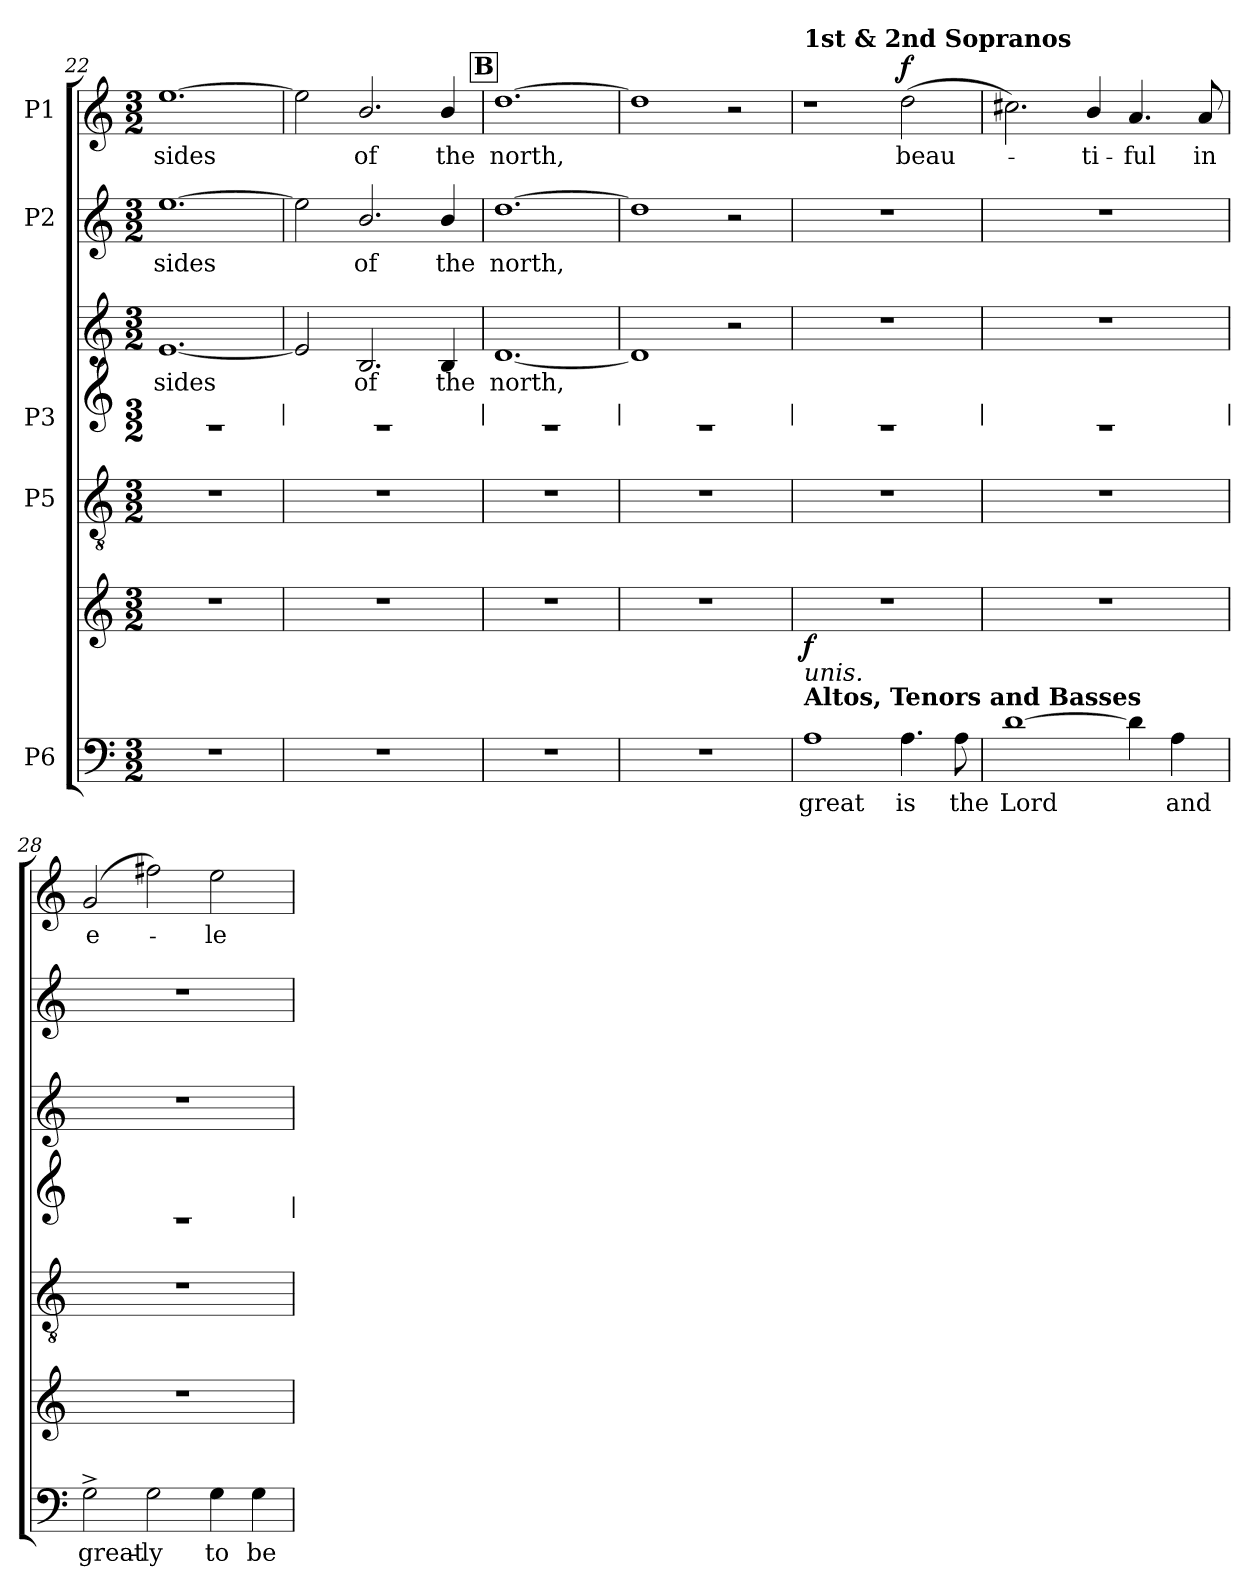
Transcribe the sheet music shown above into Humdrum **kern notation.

**kern	**text	**kern	**dynam	**kern	**kern	**kern	**text	**kern	**text	**kern	**text	**dynam
*part5	*part5	*part5	*part5	*part4	*part3	*part3	*part3	*part2	*part2	*part1	*part1	*part1
*staff7	*staff7	*staff6	*staff6/7	*staff5	*staff4	*staff3	*staff3	*staff2	*staff2	*staff1	*staff1	*staff1
*I"P6	*	*	*	*I"P5	*I"P3	*	*	*I"P2	*	*I"P1	*	*
*	*	*	*	*	*stria0	*	*	*	*	*	*	*
*clefF4	*	*clefG2	*	*clefGv2	*clefG2	*clefG2	*	*clefG2	*	*clefG2	*	*
*	*	*	*	*ITrd7c12	*	*	*	*	*	*	*	*
*k[]	*	*k[]	*	*k[]	*k[]	*k[]	*	*k[]	*	*k[]	*	*
*C:	*	*C:	*	*C:	*C:	*C:	*	*C:	*	*C:	*	*
*M3/2	*	*M3/2	*	*M3/2	*M3/2	*M3/2	*	*M3/2	*	*M3/2	*	*
=22	=22	=22	=22	=22	=22	=22	=22	=22	=22	=22	=22	=22
!LO:N:vis=1	!	!LO:N:vis=1	!	!LO:N:vis=1	!LO:N:vis=1	!	!	!	!	!	!	!
!	!	!	!	!	!	!	!LO:LY:b:color=#000000	!	!	!	!	!
!	!	!	!	!	!	!	!	!	!LO:LY:b:color=#000000	!	!	!
!	!	!	!	!	!	!	!	!	!	!	!LO:LY:b:color=#000000	!
1.r	.	1.r	.	1.r	1.r	[1.ei	sides	[1.eei	sides	[1.eei	sides	.
=23	=23	=23	=23	=23	=23	=23	=23	=23	=23	=23	=23	=23
!LO:N:vis=1	!	!LO:N:vis=1	!	!LO:N:vis=1	!LO:N:vis=1	!	!	!	!	!	!	!
1.r	.	1.r	.	1.r	1.r	2ei/]	.	2eei\]	.	2eei\]	.	.
!	!	!	!	!	!	!	!LO:LY:b:color=#000000	!	!	!	!	!
!	!	!	!	!	!	!	!	!	!LO:LY:b:color=#000000	!	!	!
!	!	!	!	!	!	!	!	!	!	!	!LO:LY:b:color=#000000	!
.	.	.	.	.	.	2.Bi/	of	2.bi/	of	2.bi/	of	.
!	!	!	!	!	!	!	!LO:LY:b:color=#000000	!	!	!	!	!
!	!	!	!	!	!	!	!	!	!LO:LY:b:color=#000000	!	!	!
!	!	!	!	!	!	!	!	!	!	!	!LO:LY:b:color=#000000	!
.	.	.	.	.	.	4Bi/	the	4bi/	the	4bi/	the	.
!!LO:REH:place=s1:B:color=#000000:enc=box:fs=17.1407:t=B
=24	=24	=24	=24	=24	=24	=24	=24	=24	=24	=24	=24	=24
!LO:N:vis=1	!	!LO:N:vis=1	!	!LO:N:vis=1	!LO:N:vis=1	!	!	!	!	!	!	!
!	!	!	!	!	!	!	!LO:LY:b:color=#000000	!	!	!	!	!
!	!	!	!	!	!	!	!	!	!LO:LY:b:color=#000000	!	!	!
!	!	!	!	!	!	!	!	!	!	!	!LO:LY:b:color=#000000	!
1.r	.	1.r	.	1.r	1.r	[1.di	north,	[1.ddi	north,	[1.ddi	north,	.
=25	=25	=25	=25	=25	=25	=25	=25	=25	=25	=25	=25	=25
!LO:N:vis=1	!	!LO:N:vis=1	!	!LO:N:vis=1	!LO:N:vis=1	!	!	!	!	!	!	!
1.r	.	1.r	.	1.r	1.r	1di]	.	1ddi]	.	1ddi]	.	.
.	.	.	.	.	.	2r	.	2r	.	2r	.	.
!!LO:PB:g=z
=26	=26	=26	=26	=26	=26	=26	=26	=26	=26	=26	=26	=26
!	!	!	!	!	!	!	!	!	!	!LO:TX:a:B:t=1st & 2nd Sopranos	!	!
!LO:TX:a:B:t=Altos, Tenors and Basses	!	!	!	!	!	!	!	!	!	!	!	!
!LO:TX:a:i:t=unis.	!	!	!	!	!	!	!	!	!	!	!	!
!	!LO:LY:b:color=#000000	!LO:N:vis=1	!	!LO:N:vis=1	!LO:N:vis=1	!LO:N:vis=1	!	!LO:N:vis=1	!	!	!	!
1Ai	great	1.r	f	1.r	1.r	1.r	.	1.r	.	1r	.	.
!	!LO:LY:b:color=#000000	!	!	!	!	!	!	!	!	!	!	!
!	!	!	!	!	!	!	!	!	!	!	!LO:LY:b:color=#000000	!
4.Ai\	is	.	.	.	.	.	.	.	.	(2ddi\	beau-	f
!	!LO:LY:b:color=#000000	!	!	!	!	!	!	!	!	!	!	!
8Ai\	the	.	.	.	.	.	.	.	.	.	.	.
=27	=27	=27	=27	=27	=27	=27	=27	=27	=27	=27	=27	=27
!	!LO:LY:b:color=#000000	!LO:N:vis=1	!	!LO:N:vis=1	!LO:N:vis=1	!LO:N:vis=1	!	!LO:N:vis=1	!	!	!	!
[1di	Lord	1.r	.	1.r	1.r	1.r	.	1.r	.	2.cc#i\)	.	.
!	!	!	!	!	!	!	!	!	!	!	!LO:LY:b:color=#000000	!
.	.	.	.	.	.	.	.	.	.	4bi/	-ti-	.
!	!	!	!	!	!	!	!	!	!	!	!LO:LY:b:color=#000000	!
4di\]	.	.	.	.	.	.	.	.	.	4.ai/	-ful	.
!	!LO:LY:b:color=#000000	!	!	!	!	!	!	!	!	!	!	!
4Ai\	and	.	.	.	.	.	.	.	.	.	.	.
!	!	!	!	!	!	!	!	!	!	!	!LO:LY:b:color=#000000	!
.	.	.	.	.	.	.	.	.	.	8ai/	in	.
=28	=28	=28	=28	=28	=28	=28	=28	=28	=28	=28	=28	=28
!	!LO:LY:b:color=#000000	!LO:N:vis=1	!	!LO:N:vis=1	!LO:N:vis=1	!LO:N:vis=1	!	!LO:N:vis=1	!	!	!	!
!	!	!	!	!	!	!	!	!	!	!	!LO:LY:b:color=#000000	!
2G^i\	great-	1.r	.	1.r	1.r	1.r	.	1.r	.	(2gi/	e-	.
!	!LO:LY:b:color=#000000	!	!	!	!	!	!	!	!	!	!	!
2Gi\	-ly	.	.	.	.	.	.	.	.	2ff#i\)	.	.
!	!LO:LY:b:color=#000000	!	!	!	!	!	!	!	!	!	!	!
!	!	!	!	!	!	!	!	!	!	!	!LO:LY:b:color=#000000	!
4Gi\	to	.	.	.	.	.	.	.	.	2eei\	-le-	.
!	!LO:LY:b:color=#000000	!	!	!	!	!	!	!	!	!	!	!
4Gi\	be	.	.	.	.	.	.	.	.	.	.	.
=	=	=	=	=	=	=	=	=	=	=	=	=
*-	*-	*-	*-	*-	*-	*-	*-	*-	*-	*-	*-	*-
